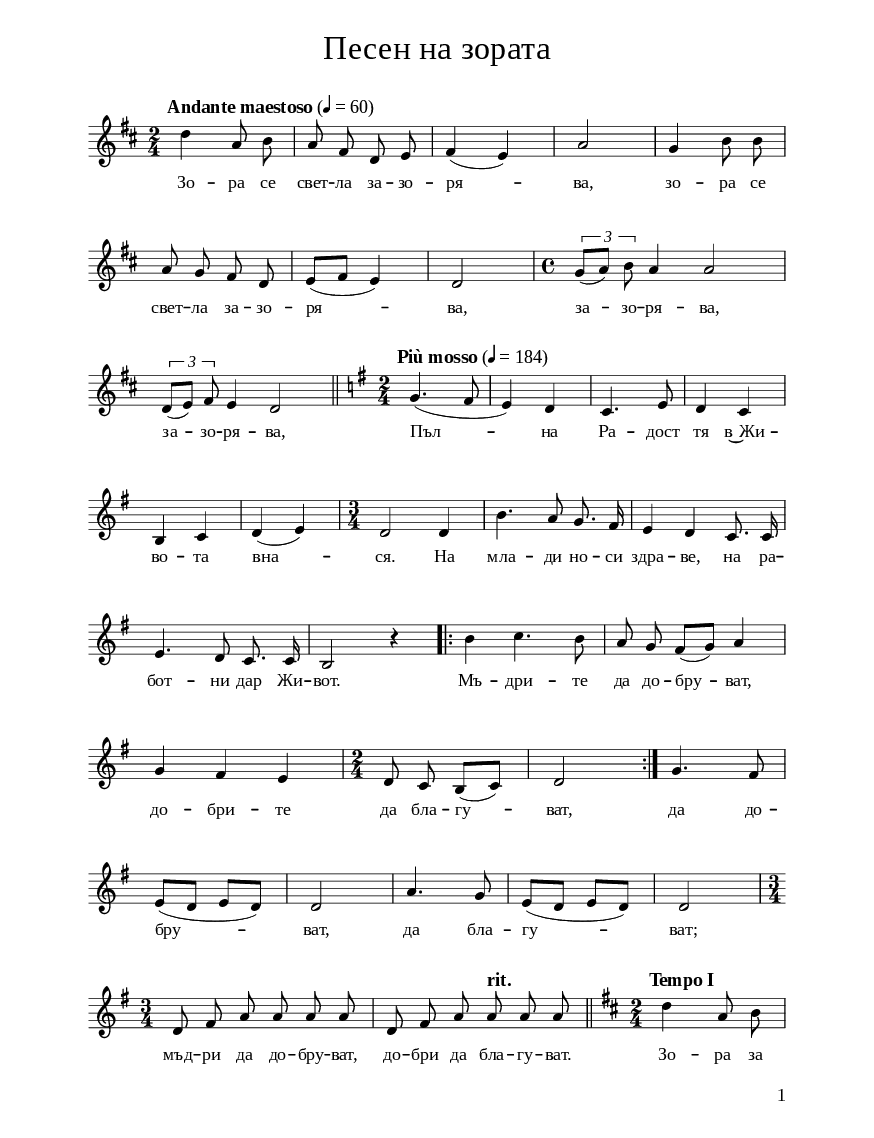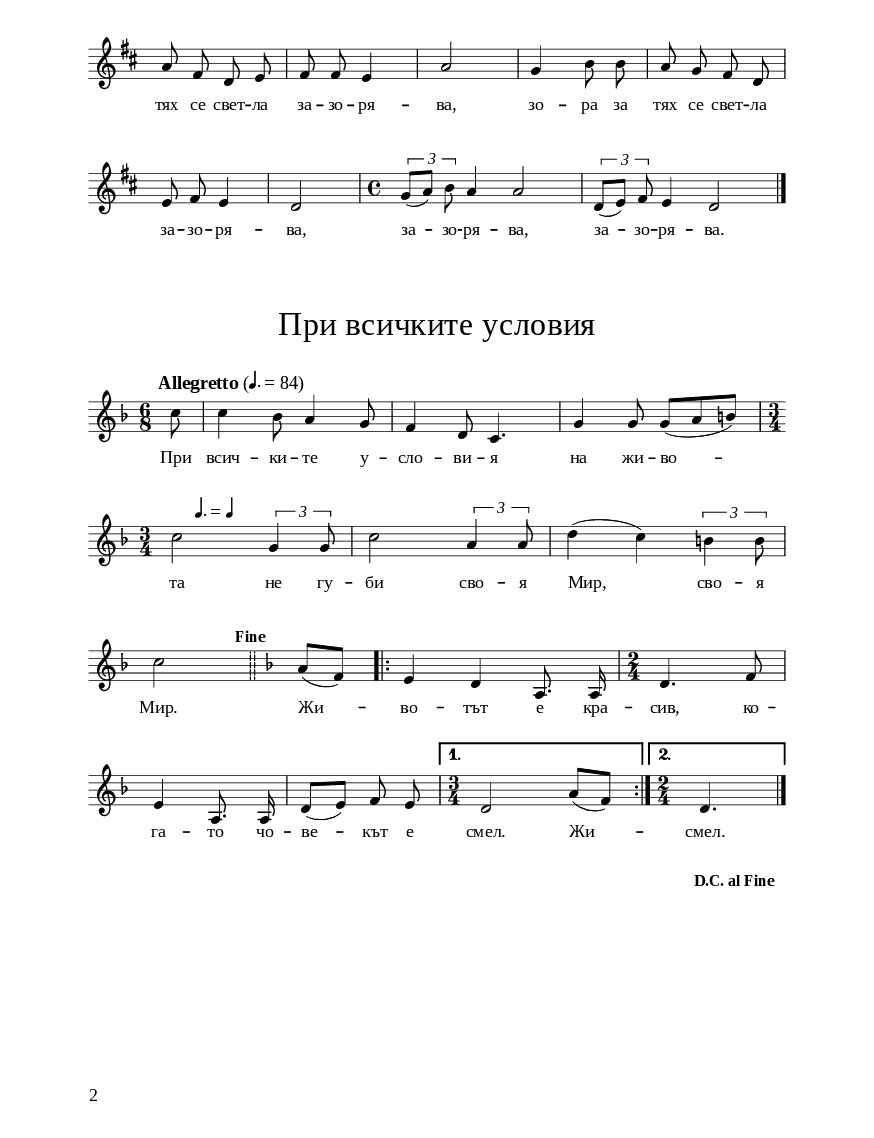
\version "2.24.2"

% include paper part and global functions
\include "include/globals.ily"

\bookpart {
  \label #'ref106
  \tocItem \markup "Песен на зората"
  \include "include/bookpart-paper.ily"
  \score {
    \include "include/score-layout.ily"


    \new Voice \relative c' {
      \clef treble
      \key d \major
      \time 2/4
      \tempoFunc "Andante maestoso" 4 "60"
      \autoBeamOff
      d'4 a8 b8 | a8 fis8 d e | fis4 ( e4 ) | a2 | g4 b8 b| \break

      a8 g fis d | e [ ( fis ] e4 )  | d2 | \time 4/4 \tuplet 3/2 { { g8 [ (   a8 ) ] b8 } } a4 a2 \break

      \tuplet 3/2 {    { d,8 [( e8 )] } fis8 } e4 d2 \bar "||"  \key g \major \time 2/4
      \tempoFunc "Più mosso" 4 "184"
      g4. ( fis8 | e4 ) d4 | c4. e8 |  d4 c | \break

      b4 c | d (e) | \time 3/4 d2 d4 | b'4. a8 g8. fis16 | e4 d c8. c16  | \break

      e4. d8 c8. c16 | b2 r4 \bar ".|:"
      b'4 c4. b8 | a8 g fis [(g)] a4  \break

      g4 fis e | \time 2/4 d8 c b8 [(c8) ] | d2 |
      \bar ":|." g4. fis8 | \break

      e8 [( d ] e [d ]) | d2 | a'4. g8  |  e8 [( d8  ] e8 [d8 ]) | d2 | \break

      \time 3/4 d8 fis a a a a | d, fis a \tempo "rit." a a a \bar "||" \key d \major \time 2/4 \tempo "Tempo I" d4 a8 b | \break \pageBreak

      a8 fis d e | fis fis e4| a2 | g4 b8 b | a g fis d | \break

      e8 fis e4 | d2 | \time 4/4 \tuplet 3/2 { g8 [(a8)] b } a4 a2 | \tuplet 3/2 {d,8 [(e8)] fis8  }e4 d2 \bar "|."


    }

    \addlyrics {
      Зо -- ра се свет -- ла за -- зо -- ря -- ва,
      зо -- ра се свет -- ла за -- зо -- ря -- ва,
      за -- зо -- ря -- ва, за -- зо -- ря -- ва,

      Пъл -- на 	Pа -- дост тя в~Жи -- во -- та вна -- ся.

      На мла -- ди но -- си здра -- ве,

      на ра -- бот -- ни дар Жи -- вот.

      Мъ -- дри -- те да до -- бру -- ват,

      до -- бри -- те да бла -- гу -- ват,


      да до -- бру -- ват, да бла -- гу -- ват;

      мъд -- ри да до -- бру -- ват,

      до -- бри да бла -- гу -- ват.

      Зо -- ра за тях се свет -- ла за -- зо -- ря -- ва,

      зо -- ра за тях се свет -- ла за -- зо -- ря -- ва,

      за -- зо -- ря -- ва, за -- зо -- ря -- ва.
    }

    \header {
      title = \titleFunc "Песен на зората" "Pesen na zorata"
    }

    \midi{}

  } % score

  \label #'ref107
  \tocItem \markup "При всичките условия"
  \include "include/bookpart-paper.ily"
  \score {
    \include "include/score-layout.ily"


    \new Voice \relative c' {
      \clef treble
      \key f \major
      \time 6/8
      \tempoFunc "Allegretto" 4. "84"
      \partial 8
      c'8 | c4 bes8 a4 g8 | f4 d8 c4. | g'4  g8 g8 (a b)  | \break

      \time 3/4 \tempo \markup {
        % make tempo note smaller
        \concat {
          \normal-text { "        " }
          \teeny \general-align #Y #DOWN \note {4.} #0.8
          \normal-text { " = " }
          \teeny \general-align #Y #DOWN \note {4} #0.8
        }
      }
      c2 \tuplet 3/2 { g4 g8} | c2 \tuplet 3/2 { a4 a8 } | d4 (c) \tupletUp \tuplet 3/2 { b b8 } | \tupletNeutral \break

      c2 \mark \markup { \bold \fontsize #-2 { "Fine" } } \bar "!!" \key d \minor a8 ( f8 ) \autoBeamOff \repeat volta 2 {
        e4 d a8. a16 | \time 2/4 d4. f8 | \break
        e4 a,8. a16 | d8 [(e8)] f8 e |
      }
      \alternative {
        {\time 3/4 d2 a'8 [(f)] }
        {\time 2/4 d4. }
      }
      \bar "|."

    }

    \addlyrics {
      При всич -- ки -- те у -- сло -- ви -- я на жи -- во -- та

      не гу -- би сво -- я Мир, сво -- я Мир.

      Жи -- во -- тът е кра -- сив,

      ко -- га -- то чо -- ве -- кът е смел.

      Жи -- смел.
    }

    \header {
      title = \titleFunc "При всичките условия" "Pri vsičkite uslovija"
    }

    \midi{}

  } % score

  \markup \dc-one "D.C. al Fine"



} % bookpart
